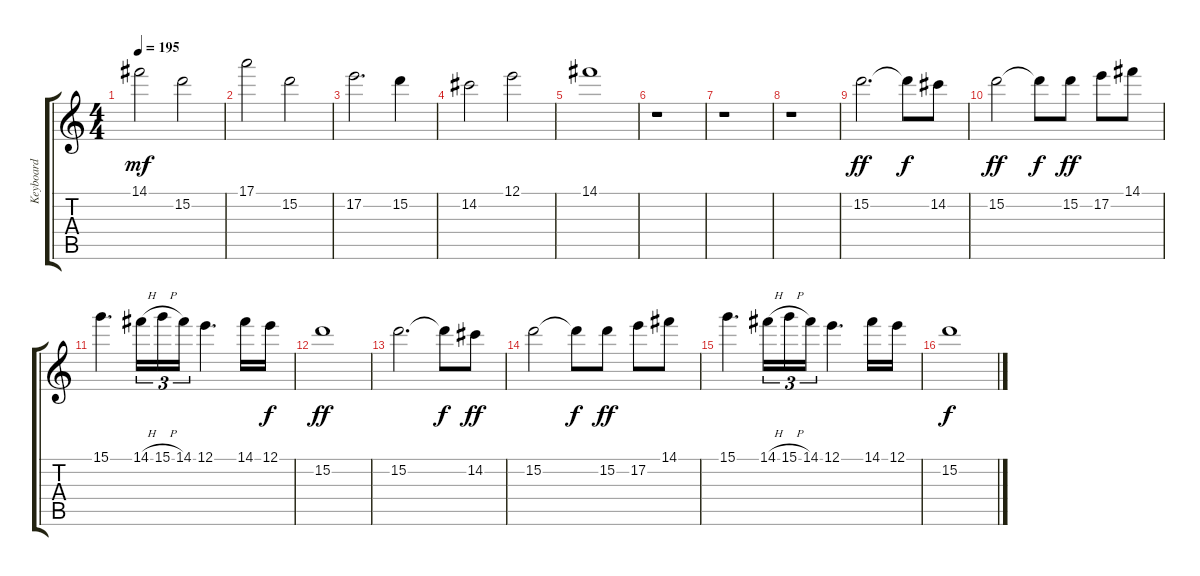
\track ("Keyboard" "Keyboard") {instrument acousticguitarsteel}
\staff {score tabs}
\tuning (E4 B3 G3 D3 A2 E2) {hide}
\ts (4 4)
\tempo 195
\clef g2
\ks c
14.1.2{dy mf} 15.2.2 |
17.1.2 15.2.2 |
17.2.2{d} 15.2.4 |
14.2.2 12.1.2 |
14.1.1 |
r.1 |
r.1 |
r.1 |
15.2.2{d dy ff volume 10 instrument panflute} 15.2{t}.8{dy f} 14.2.8 |
15.2.2{dy ff} 15.2{t}.8{dy f} 15.2.8{dy ff} 17.2.8 14.1.8 |
15.1.4{d} 14.1{h}.16{tu (3 2)} 15.1{h}.16{tu (3 2)} 14.1.16{tu (3 2)} 12.1.4{d} 14.1.16 12.1.16{dy f} |
15.2.1{dy ff} |
15.2.2{d} 15.2{t}.8{dy f} 14.2.8{dy ff} |
15.2.2 15.2{t}.8{dy f} 15.2.8{dy ff} 17.2.8 14.1.8 |
15.1.4{d} 14.1{h}.16{tu (3 2)} 15.1{h}.16{tu (3 2)} 14.1.16{tu (3 2)} 12.1.4{d} 14.1.16 12.1.16 |
15.2.1{dy f}
